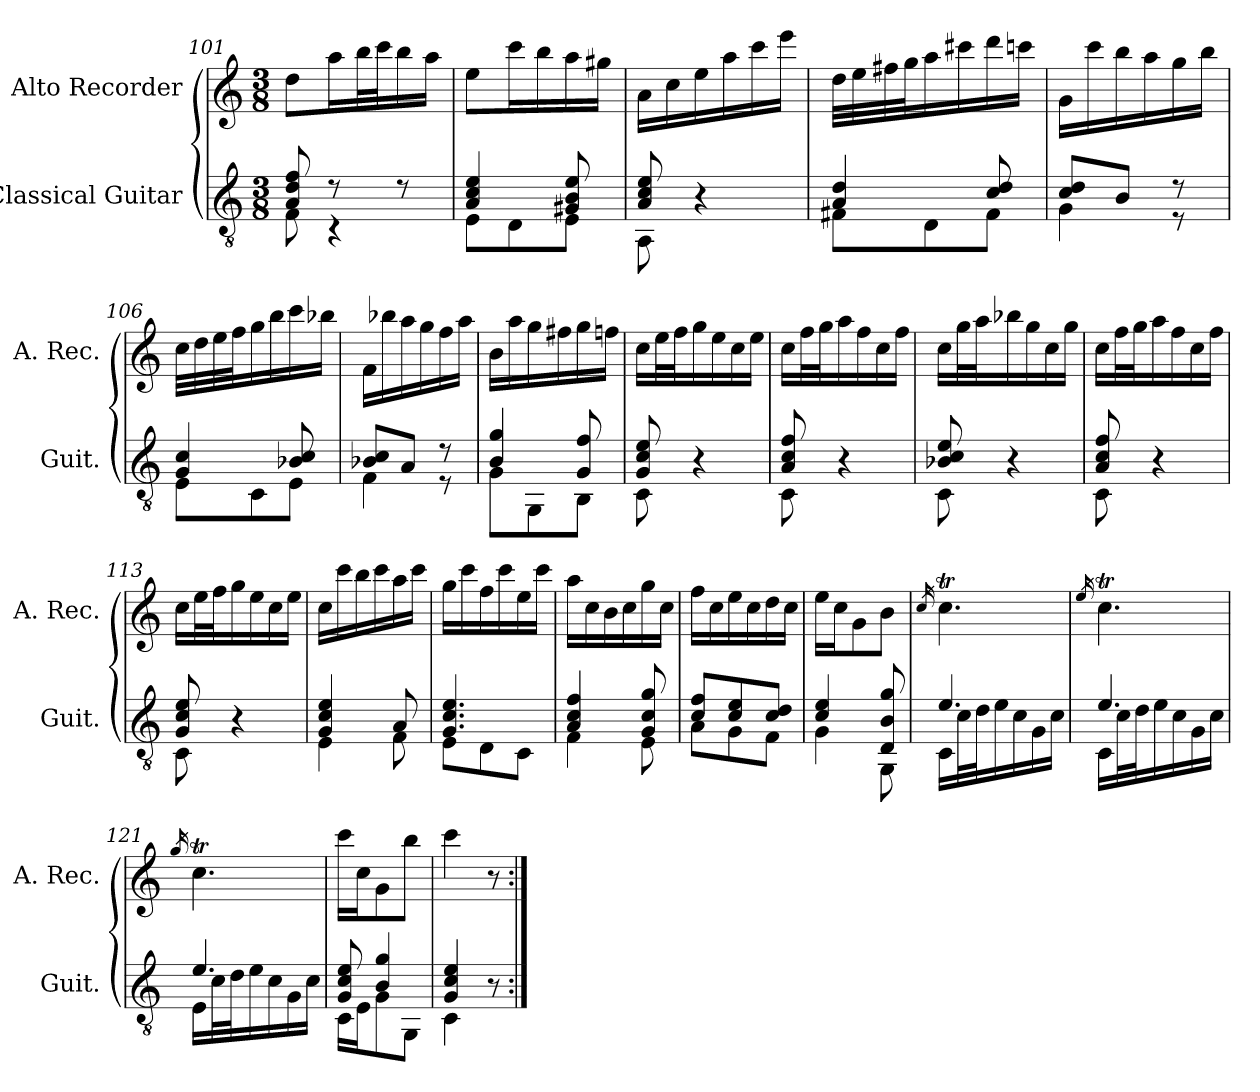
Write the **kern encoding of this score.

**kern	**kern
*part2	*part1
*staff2	*staff1
*I"Classical Guitar	*I"Alto Recorder
*I'Guit.	*I'A. Rec.
*clefGv2	*clefG2
*k[]	*k[]
*M3/8	*M3/8
=101	=101
*^	*
8A/ 8d/ 8f/	8F\	8dd\L
8r	4r	16aa\L
.	.	32bb\L
.	.	32ccc\J
8r	.	16bb\
.	.	16aa\JJ
=102	=102	=102
4A/ 4c/ 4e/	8E\L	8ee\L
.	8D\	16ccc\L
.	.	16bb\
8G#X/ 8B/ 8e/	8E\J	16aa\
.	.	16gg#X\JJ
=103	=103	=103
8A/ 8c/ 8e/	8AA\	16a\LL
.	.	16cc\
8ryy	4r	16ee\
.	.	16aa\
8ryy	.	16ccc\
.	.	16eee\JJ
!!LO:LB:g=z
=104	=104	=104
4A/ 4d/	8F#X\L	32dd\LLL
.	.	32ee\
.	.	32ff#X\
.	.	32gg\J
.	8D\	16aa\
.	.	16ccc#X\
8c/ 8d/	8F#\J	16ddd\
.	.	16cccn\JJ
=105	=105	=105
8c/ 8d/L	4G\	16g\LL
.	.	16ccc\
8B/J	.	16bb\
.	.	16aa\
8r	8r	16gg\
.	.	16bb\JJ
=106	=106	=106
4G/ 4c/	8E\L	32cc\LLL
.	.	32dd\
.	.	32ee\
.	.	32ff\J
.	8C\	16gg\
.	.	16bb\
8B-X/ 8c/	8E\J	16ccc\
.	.	16bb-X\JJ
=107	=107	=107
8B-X/ 8c/L	4F\	16f\LL
.	.	16bb-X\
8A/J	.	16aa\
.	.	16gg\
8r	8r	16ff\
.	.	16aa\JJ
!!LO:LB:g=z
=108	=108	=108
4B/ 4g/	8G\L	16b\LL
.	.	16aa\
.	8GG\	16gg\
.	.	16ff#X\
8G/ 8f/	8BB\J	16gg\
.	.	16ffn\JJ
=109	=109	=109
8G/ 8c/ 8e/	8C\	16cc\LL
.	.	32ee\L
.	.	32ff\J
8ryy	4r	16gg\
.	.	16ee\
8ryy	.	16cc\
.	.	16ee\JJ
=110	=110	=110
8A/ 8c/ 8f/	8C\	16cc\LL
.	.	32ff\L
.	.	32gg\J
8ryy	4r	16aa\
.	.	16ff\
8ryy	.	16cc\
.	.	16ff\JJ
=111	=111	=111
8B-X/ 8c/ 8e/	8C\	16cc\LL
.	.	32gg\L
.	.	32aa\J
8ryy	4r	16bb-X\
.	.	16gg\
8ryy	.	16cc\
.	.	16gg\JJ
!!LO:LB:g=z
=112	=112	=112
8A/ 8c/ 8f/	8C\	16cc\LL
.	.	32ff\L
.	.	32gg\J
8ryy	4r	16aa\
.	.	16ff\
8ryy	.	16cc\
.	.	16ff\JJ
=113	=113	=113
8G/ 8c/ 8e/	8C\	16cc\LL
.	.	32ee\L
.	.	32ff\J
8ryy	4r	16gg\
.	.	16ee\
8ryy	.	16cc\
.	.	16ee\JJ
=114	=114	=114
4G/ 4c/ 4e/	4E\	16cc\LL
.	.	16ccc\
.	.	16bb\
.	.	16ccc\
8A/	8F\	16aa\
.	.	16ccc\JJ
=115	=115	=115
4.G/ 4.c/ 4.e/	8E\L	16gg\LL
.	.	16ccc\
.	8D\	16ff\
.	.	16ccc\
.	8C\J	16ee\
.	.	16ccc\JJ
=116	=116	=116
4A/ 4c/ 4f/	4F\	16aa\LL
.	.	16cc\
.	.	16b\
.	.	16cc\
8G/ 8c/ 8g/	8E\	16gg\
.	.	16cc\JJ
!!LO:LB:g=z
=117	=117	=117
8c/ 8f/L	8A\L	16ff\LL
.	.	16cc\
8c/ 8e/	8G\	16ee\
.	.	16cc\
8c/ 8d/J	8F\J	16dd\
.	.	16cc\JJ
=118	=118	=118
4c/ 4e/	4G\	16ee\LL
.	.	16cc\J
.	.	8g\
8D/ 8B/ 8g/	8GG\	8b\J
=119	=119	=119
.	.	16qcc/
4.e/	16C\LL	4.ccT\
.	32c\L	.
.	32d\J	.
.	16e\	.
.	16c\	.
.	16G\	.
.	16c\JJ	.
=120	=120	=120
.	.	16qee/
4.e/	16C\LL	4.ccT\
.	32c\L	.
.	32d\J	.
.	16e\	.
.	16c\	.
.	16G\	.
.	16c\JJ	.
=121	=121	=121
.	.	16qgg/
4.e/	16E\LL	4.ccT\
.	32c\L	.
.	32d\J	.
.	16e\	.
.	16c\	.
.	16G\	.
.	16c\JJ	.
=122	=122	=122
8G/ 8c/ 8e/	16C\LL	16ccc\LL
.	16E\J	16cc\J
4B/ 4g/	8G\	8g\
.	8GG\J	8bb\J
=123	=123	=123
4G/ 4c/ 4e/	4C\	4ccc\
8r	8ryy	8r
*v	*v	*
=:|!	=:|!
*-	*-
